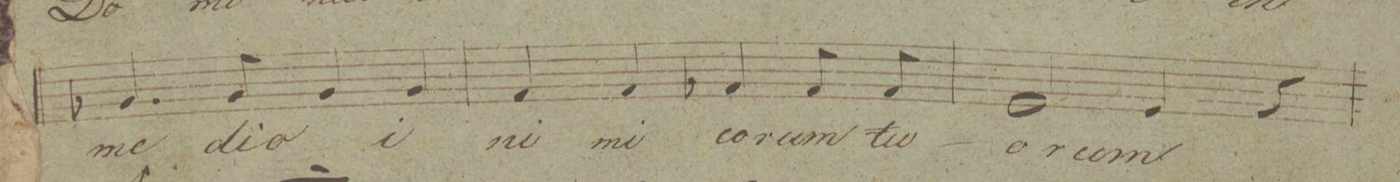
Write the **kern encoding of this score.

**kern	**text	**dynam
*I"Baſso.	*	*
*clefF4	*	*
*k[]	*	*
*met(c|)	*	*
*M2/2	*	*
4.BB-X/	me-	.
8BB-/	-di-	.
4BB-/	-o	.
4BB-/	i-	.
=23	=23	=23
4AA/	-ni-	.
4AA/	-mi-	.
4AA-X/	-co-	.
8AA-/	-rum	.
8AA-/	tu-	.
=24	=24	=24
2GG/	-o-	.
4GG/	-rum	.
4r	.	.
=25	=25	=25
*-	*-	*-
